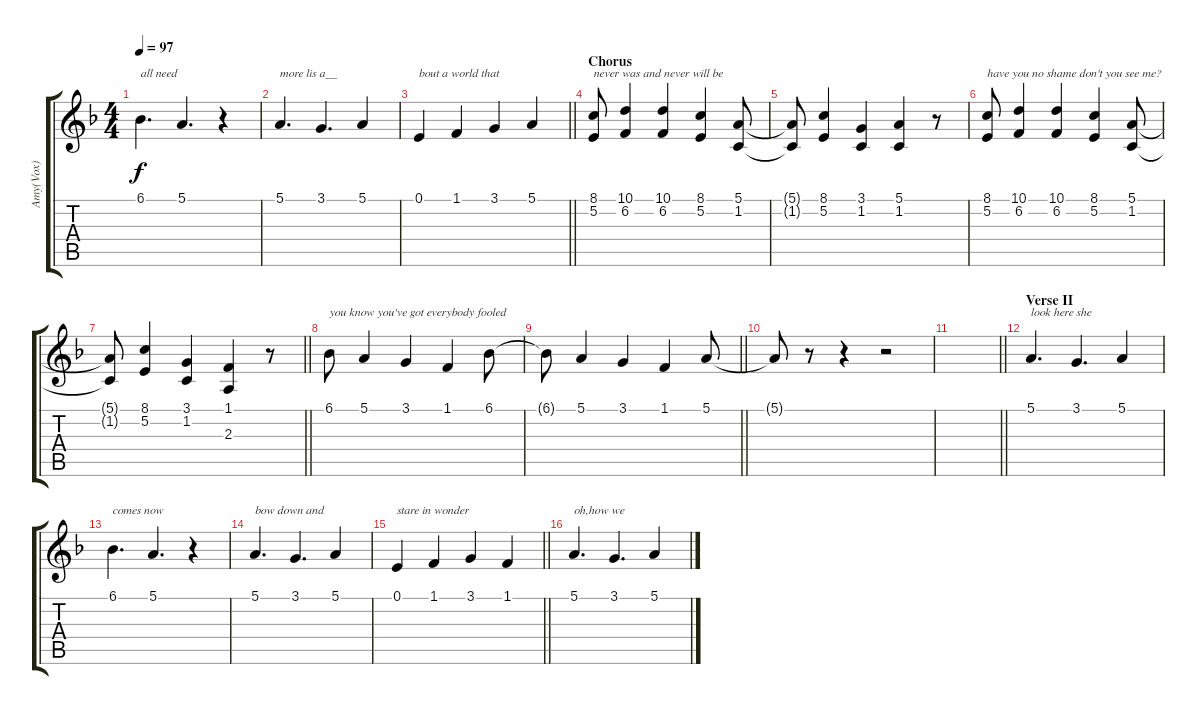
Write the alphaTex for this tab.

\track ("Amy(Vox)" "Amy(Vox)") {instrument oboe}
\staff {score tabs}
\tuning (E4 B3 G3 D3 A2 E2) {hide}
\ts (4 4)
\tempo 97
\clef g2
\ks f
6.1.4{d txt "all need" dy f} 5.1.4{d} r.4 |
5.1.4{d txt "more lis a__"} 3.1.4{d} 5.1.4 |
\barLineRight lightlight
0.1.4{txt "bout a world that"} 1.1.4 3.1.4 5.1.4 |
\section ("" "Chorus")
(8.1 5.2).8{txt "never was and never will be"} (10.1 6.2).4 (10.1 6.2).4 (8.1 5.2).4 (5.1 1.2).8 |
(5.1{t} 1.2{t}).8 (8.1 5.2).4 (3.1 1.2).4 (5.1 1.2).4 r.8 |
(8.1 5.2).8{txt "have you no shame don't you see me?"} (10.1 6.2).4 (10.1 6.2).4 (8.1 5.2).4 (5.1 1.2).8 |
\barLineRight lightlight
(5.1{t} 1.2{t}).8 (8.1 5.2).4 (3.1 1.2).4 (1.1 2.3).4 r.8 |
6.1.8{txt "you know you've got everybody fooled"} 5.1.4 3.1.4 1.1.4 6.1.8 |
\barLineRight lightlight
6.1{t}.8 5.1.4 3.1.4 1.1.4 5.1.8 |
5.1{t}.8 r.8 r.4 r.2 |
\barLineRight lightlight
|
\section ("" "Verse II")
5.1.4{d txt "look here she"} 3.1.4{d} 5.1.4 |
6.1.4{d txt "comes now"} 5.1.4{d} r.4 |
5.1.4{d txt "bow down and"} 3.1.4{d} 5.1.4 |
\barLineRight lightlight
0.1.4{txt "stare in wonder"} 1.1.4 3.1.4 1.1.4 |
5.1.4{d txt "oh,how we "} 3.1.4{d} 5.1.4
